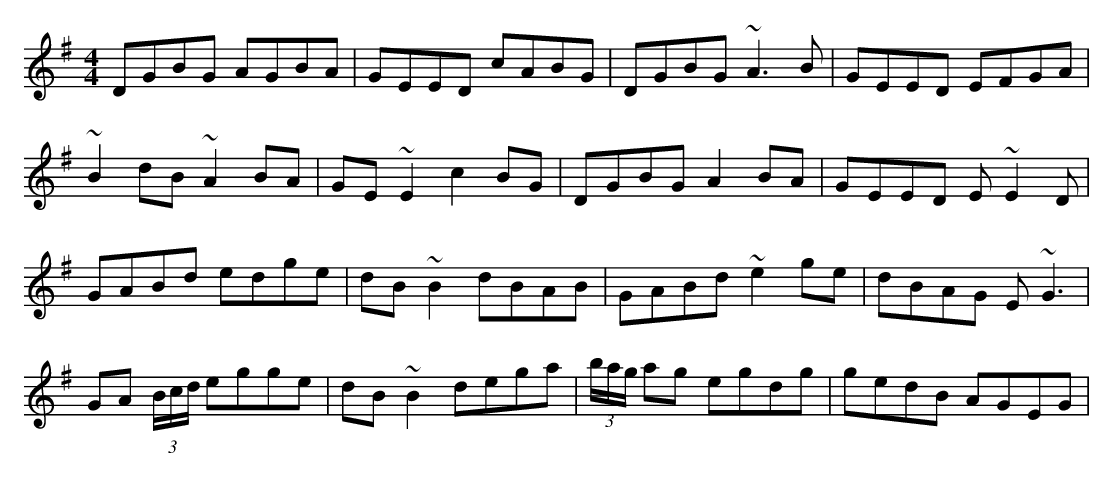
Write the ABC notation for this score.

X:1
M:4/4
K:G
DGBG AGBA|GEED cABG|DGBG ~A3B|GEED EFGA|
~B2dB ~A2BA|GE~E2 c2BG|DGBG A2BA|GEED E~E2D|
GABd edge|dB~B2 dBAB|GABd ~e2ge|dBAG E~G3|
GA (3B/c/d/ egge|dB~B2 dega|(3b/a/g/ ag egdg|gedB AGEG|
